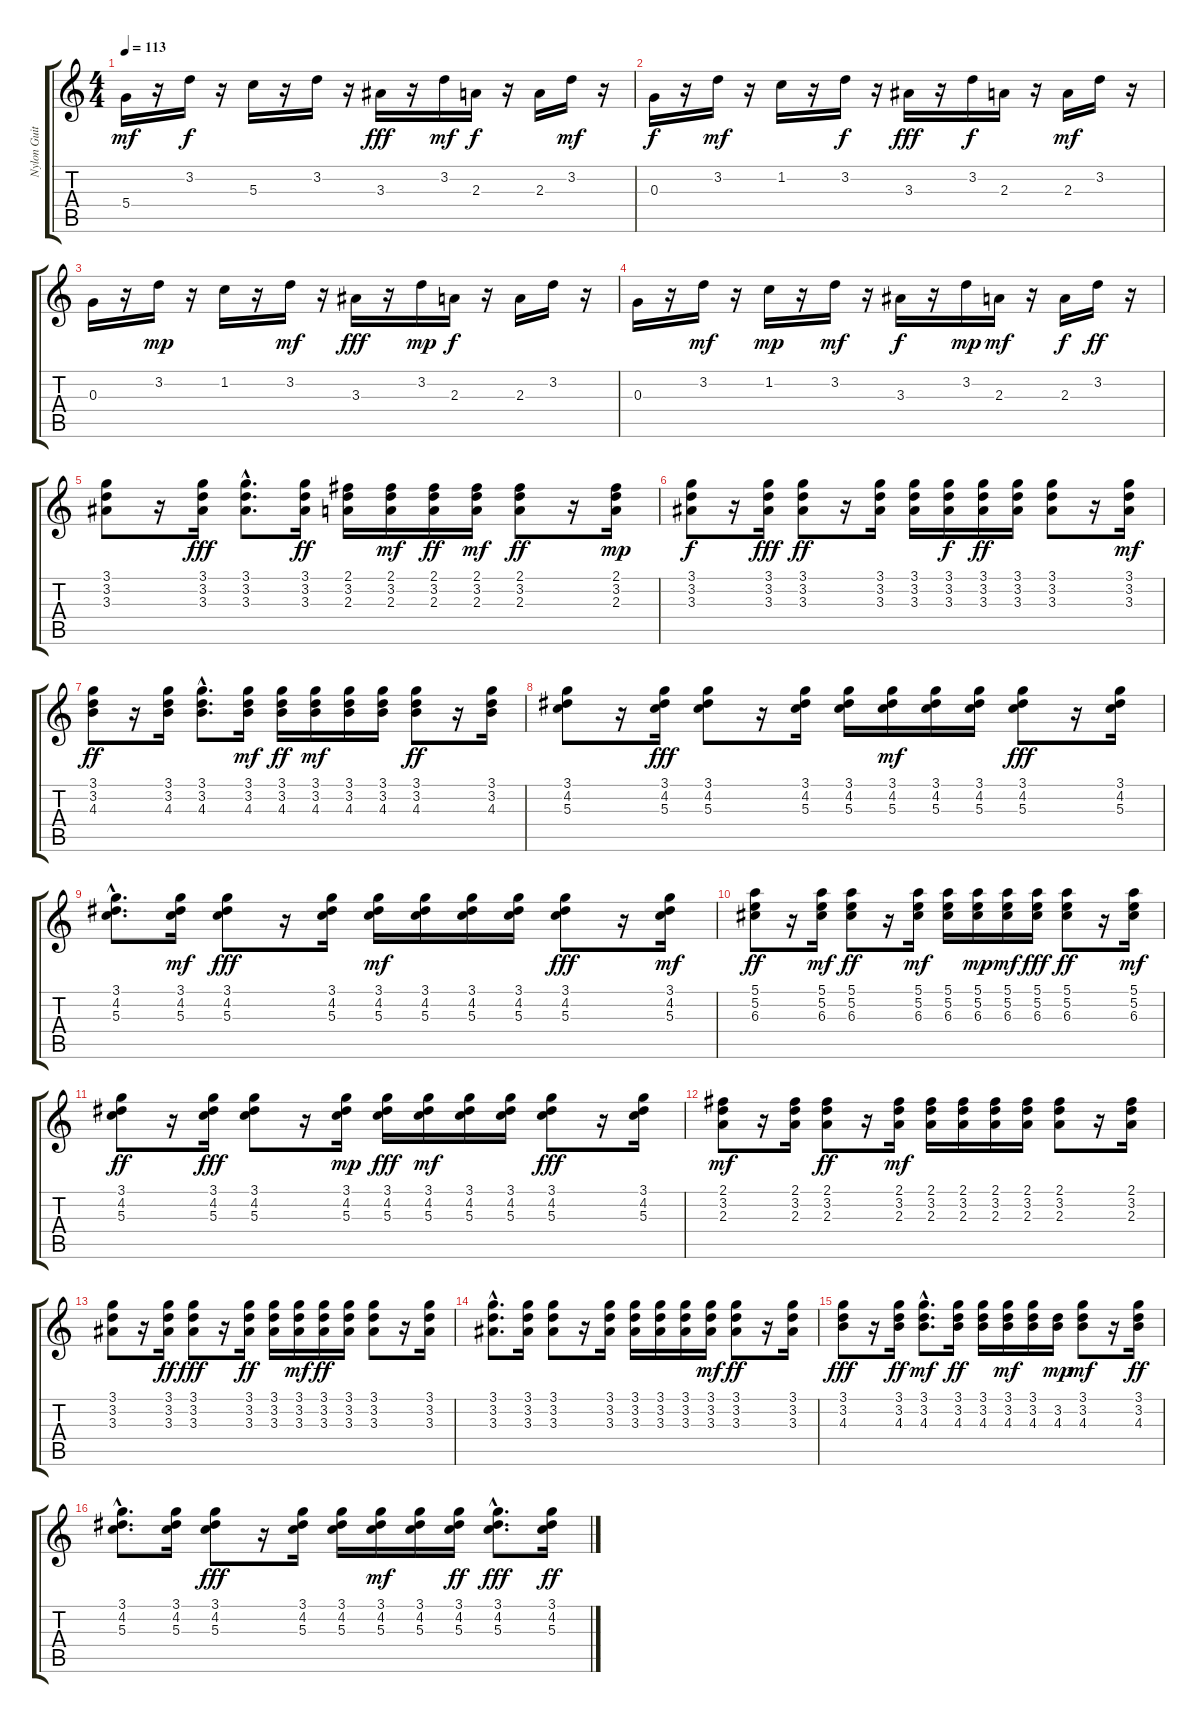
\track ("Nylon Guitar" "Nylon Guit") {instrument acousticguitarnylon}
\staff {score tabs}
\tuning (E4 B3 G3 D3 A2 E2) {hide}
\ts (4 4)
\tempo 113
\clef g2
\ks c
5.4.16{dy mf instrument acousticguitarnylon} r.16 3.2.16{dy f} r.16 5.3.16 r.16 3.2.16 r.16 3.3.16{dy fff} r.16 3.2.16{dy mf} 2.3.16{dy f} r.16 2.3.16 3.2.16{dy mf} r.16 |
0.3.16{dy f} r.16 3.2.16{dy mf} r.16 1.2.16 r.16 3.2.16{dy f} r.16 3.3.16{dy fff} r.16 3.2.16{dy f} 2.3.16 r.16 2.3.16{dy mf} 3.2.16 r.16 |
0.3.16 r.16 3.2.16{dy mp} r.16 1.2.16 r.16 3.2.16{dy mf} r.16 3.3.16{dy fff} r.16 3.2.16{dy mp} 2.3.16{dy f} r.16 2.3.16 3.2.16 r.16 |
0.3.16 r.16 3.2.16{dy mf} r.16 1.2.16{dy mp} r.16 3.2.16{dy mf} r.16 3.3.16{dy f} r.16 3.2.16{dy mp} 2.3.16{dy mf} r.16 2.3.16{dy f} 3.2.16{dy ff} r.16 |
(3.1 3.2 3.3).8{volume 6} r.16 (3.1 3.2 3.3).16{dy fff} (3.1{hac} 3.2{hac} 3.3{hac}).8{d} (3.1 3.2 3.3).16{dy ff} (2.1 3.2 2.3).16 (2.1 3.2 2.3).16{dy mf} (2.1 3.2 2.3).16{dy ff} (2.1 3.2 2.3).16{dy mf} (2.1 3.2 2.3).8{dy ff} r.16 (2.1 3.2 2.3).16{dy mp} |
(3.1 3.2 3.3).8{dy f} r.16 (3.1 3.2 3.3).16{dy fff} (3.1 3.2 3.3).8{dy ff} r.16 (3.1 3.2 3.3).16 (3.1 3.2 3.3).16 (3.1 3.2 3.3).16{dy f} (3.1 3.2 3.3).16{dy ff} (3.1 3.2 3.3).16 (3.1 3.2 3.3).8 r.16 (3.1 3.2 3.3).16{dy mf} |
(3.1 3.2 4.3).8{dy ff} r.16 (3.1 3.2 4.3).16 (3.1{hac} 3.2{hac} 4.3).8{d} (3.1 3.2 4.3).16{dy mf} (3.1 3.2 4.3).16{dy ff} (3.1 3.2 4.3).16{dy mf} (3.1 3.2 4.3).16 (3.1 3.2 4.3).16 (3.1 3.2 4.3).8{dy ff} r.16 (3.1 3.2 4.3).16 |
(3.1 4.2 5.3).8 r.16 (3.1 4.2 5.3).16{dy fff} (3.1 4.2 5.3).8 r.16 (3.1 4.2 5.3).16 (3.1 4.2 5.3).16 (3.1 4.2 5.3).16{dy mf} (3.1 4.2 5.3).16 (3.1 4.2 5.3).16 (3.1 4.2 5.3).8{dy fff} r.16 (3.1 4.2 5.3).16 |
(3.1{hac} 4.2{hac} 5.3{hac}).8{d} (3.1 4.2 5.3).16{dy mf} (3.1 4.2 5.3).8{dy fff} r.16 (3.1 4.2 5.3).16 (3.1 4.2 5.3).16{dy mf} (3.1 4.2 5.3).16 (3.1 4.2 5.3).16 (3.1 4.2 5.3).16 (3.1 4.2 5.3).8{dy fff} r.16 (3.1 4.2 5.3).16{dy mf} |
(5.1 5.2 6.3).8{dy ff} r.16 (5.1 5.2 6.3).16{dy mf} (5.1 5.2 6.3).8{dy ff} r.16 (5.1 5.2 6.3).16{dy mf} (5.1 5.2 6.3).16 (5.1 5.2 6.3).16{dy mp} (5.1 5.2 6.3).16{dy mf} (5.1 5.2 6.3).16{dy fff} (5.1 5.2 6.3).8{dy ff} r.16 (5.1 5.2 6.3).16{dy mf} |
(3.1 4.2 5.3).8{dy ff} r.16 (3.1 4.2 5.3).16{dy fff} (3.1 4.2 5.3).8 r.16 (3.1 4.2 5.3).16{dy mp} (3.1 4.2 5.3).16{dy fff} (3.1 4.2 5.3).16{dy mf} (3.1 4.2 5.3).16 (3.1 4.2 5.3).16 (3.1 4.2 5.3).8{dy fff} r.16 (3.1 4.2 5.3).16 |
(2.1 3.2 2.3).8{dy mf} r.16 (2.1 3.2 2.3).16 (2.1 3.2 2.3).8{dy ff} r.16 (2.1 3.2 2.3).16{dy mf} (2.1 3.2 2.3).16 (2.1 3.2 2.3).16 (2.1 3.2 2.3).16 (2.1 3.2 2.3).16 (2.1 3.2 2.3).8 r.16 (2.1 3.2 2.3).16 |
(3.1 3.2 3.3).8 r.16 (3.1 3.2 3.3).16{dy ff} (3.1 3.2 3.3).8{dy fff} r.16 (3.1 3.2 3.3).16{dy ff} (3.1 3.2 3.3).16 (3.1 3.2 3.3).16{dy mf} (3.1 3.2 3.3).16{dy ff} (3.1 3.2 3.3).16 (3.1 3.2 3.3).8 r.16 (3.1 3.2 3.3).16 |
(3.1{hac} 3.2{hac} 3.3{hac}).8{d} (3.1 3.2 3.3).16 (3.1 3.2 3.3).8 r.16 (3.1 3.2 3.3).16 (3.1 3.2 3.3).16 (3.1 3.2 3.3).16 (3.1 3.2 3.3).16 (3.1 3.2 3.3).16{dy mf} (3.1 3.2 3.3).8{dy ff} r.16 (3.1 3.2 3.3).16 |
(3.1 3.2 4.3).8{dy fff} r.16 (3.1 3.2 4.3).16{dy ff} (3.1{hac} 3.2{hac} 4.3{hac}).8{d dy mf} (3.1 3.2 4.3).16{dy ff} (3.1 3.2 4.3).16 (3.1 3.2 4.3).16{dy mf} (3.1 3.2 4.3).16 (3.2 4.3).16{dy mp} (3.1 3.2 4.3).8{dy mf} r.16 (3.1 3.2 4.3).16{dy ff} |
(3.1 4.2 5.3{hac}).8{d} (3.1 4.2 5.3).16 (3.1 4.2 5.3).8{dy fff} r.16 (3.1 4.2 5.3).16 (3.1 4.2 5.3).16 (3.1 4.2 5.3).16{dy mf} (3.1 4.2 5.3).16 (3.1 4.2 5.3).16{dy ff} (3.1 4.2 5.3{hac}).8{d dy fff} (3.1 4.2 5.3).16{dy ff}
